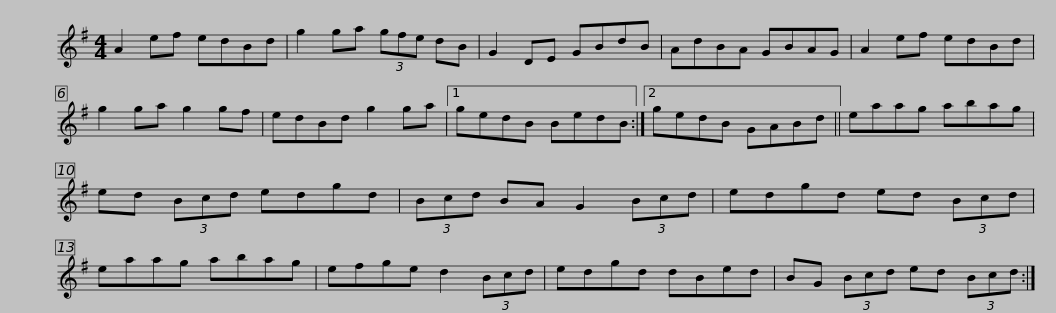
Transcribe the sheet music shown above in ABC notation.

X:1
L:1/8
M:4/4
I:linebreak $
K:G
V:1 treble
V:1
 A2 ef edBd | g2 ga (3gfe dB | G2 DE GBdB | AdBA GBAG | A2 ef edBd | %5
 g2 ga g2 gf |$ edBd g2 ga |1 gedB BedB :|2 gedB GABd || eaag abag | %10
 ed (3Bcd edgd |$ (3Bcd BA G2 (3Bcd | edgd ed (3Bcd | eaag abag | efge d2 (3Bcd | %15
 edgd dBed |$ BG (3Bcd ed (3Bcd :| %17
